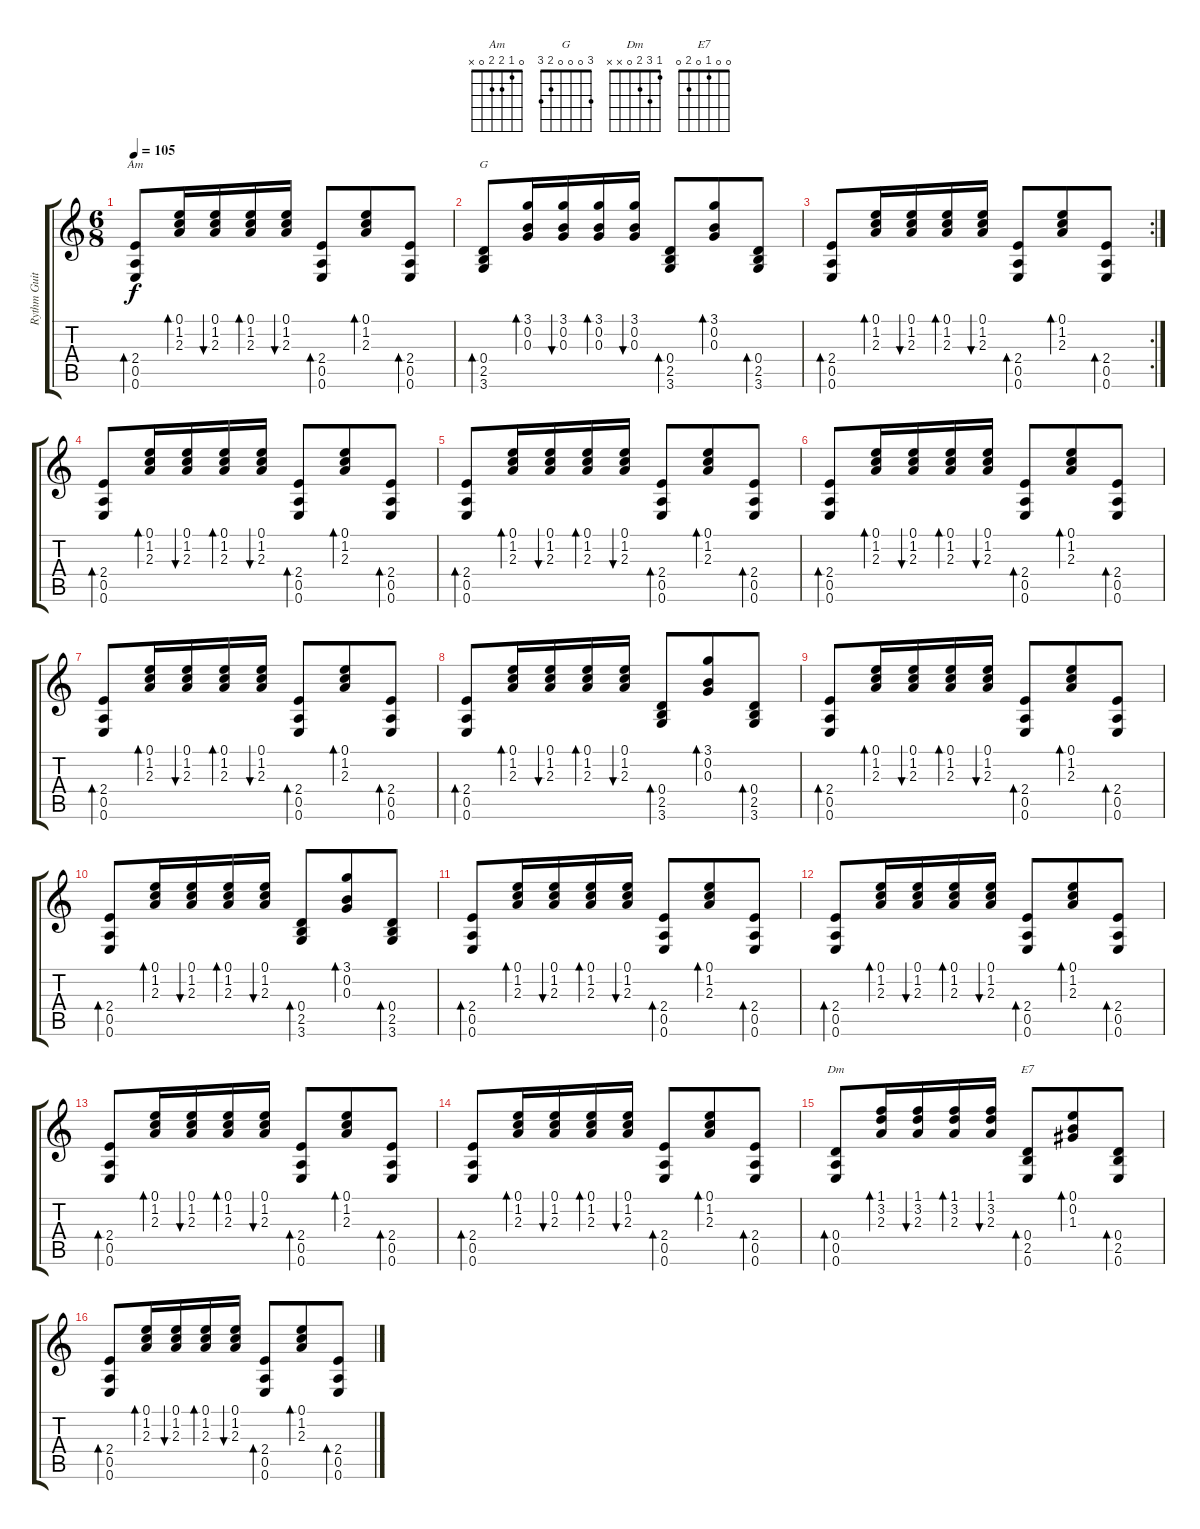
\track ("Rythm Guitar" "Rythm Guit") {instrument acousticguitarnylon}
\staff {score tabs}
\tuning (E4 B3 G3 D3 A2 E2) {hide}
\chord ("Am" 0 1 2 2 0 x)
\chord ("G" 3 0 0 0 2 3)
\chord ("Dm" 1 3 2 0 x x)
\chord ("E7" 0 0 1 0 2 0)
\ts (6 8)
\tempo 105
\clef g2
\ks c
(2.4 0.5 0.6).8{bd 60 ch "Am" dy f} (0.1 1.2 2.3).16{bd 60} (0.1 1.2 2.3).16{bu 60} (0.1 1.2 2.3).16{bd 60} (0.1 1.2 2.3).16{bu 60} (2.4 0.5 0.6).8{bd 60} (0.1 1.2 2.3).8{bd 120} (2.4 0.5 0.6).8{bd 120} |
(0.4 2.5 3.6).8{bd 120 ch "G"} (3.1 0.2 0.3).16{bd 120} (3.1 0.2 0.3).16{bu 120} (3.1 0.2 0.3).16{bd 120} (3.1 0.2 0.3).16{bu 120} (0.4 2.5 3.6).8{bd 120} (3.1 0.2 0.3).8{bd 120} (0.4 2.5 3.6).8{bd 120} |
\rc 2
(2.4 0.5 0.6).8{bd 60} (0.1 1.2 2.3).16{bd 60} (0.1 1.2 2.3).16{bu 60} (0.1 1.2 2.3).16{bd 60} (0.1 1.2 2.3).16{bu 60} (2.4 0.5 0.6).8{bd 60} (0.1 1.2 2.3).8{bd 120} (2.4 0.5 0.6).8{bd 120} |
(2.4 0.5 0.6).8{bd 60} (0.1 1.2 2.3).16{bd 60} (0.1 1.2 2.3).16{bu 60} (0.1 1.2 2.3).16{bd 60} (0.1 1.2 2.3).16{bu 60} (2.4 0.5 0.6).8{bd 60} (0.1 1.2 2.3).8{bd 120} (2.4 0.5 0.6).8{bd 120} |
(2.4 0.5 0.6).8{bd 60} (0.1 1.2 2.3).16{bd 60} (0.1 1.2 2.3).16{bu 60} (0.1 1.2 2.3).16{bd 60} (0.1 1.2 2.3).16{bu 60} (2.4 0.5 0.6).8{bd 60} (0.1 1.2 2.3).8{bd 120} (2.4 0.5 0.6).8{bd 120} |
(2.4 0.5 0.6).8{bd 60} (0.1 1.2 2.3).16{bd 60} (0.1 1.2 2.3).16{bu 60} (0.1 1.2 2.3).16{bd 60} (0.1 1.2 2.3).16{bu 60} (2.4 0.5 0.6).8{bd 60} (0.1 1.2 2.3).8{bd 120} (2.4 0.5 0.6).8{bd 120} |
(2.4 0.5 0.6).8{bd 60} (0.1 1.2 2.3).16{bd 60} (0.1 1.2 2.3).16{bu 60} (0.1 1.2 2.3).16{bd 60} (0.1 1.2 2.3).16{bu 60} (2.4 0.5 0.6).8{bd 60} (0.1 1.2 2.3).8{bd 120} (2.4 0.5 0.6).8{bd 120} |
(2.4 0.5 0.6).8{bd 60} (0.1 1.2 2.3).16{bd 60} (0.1 1.2 2.3).16{bu 60} (0.1 1.2 2.3).16{bd 60} (0.1 1.2 2.3).16{bu 60} (0.4 2.5 3.6).8{bd 60} (3.1 0.2 0.3).8{bd 120} (0.4 2.5 3.6).8{bd 120} |
(2.4 0.5 0.6).8{bd 60} (0.1 1.2 2.3).16{bd 60} (0.1 1.2 2.3).16{bu 60} (0.1 1.2 2.3).16{bd 60} (0.1 1.2 2.3).16{bu 60} (2.4 0.5 0.6).8{bd 60} (0.1 1.2 2.3).8{bd 120} (2.4 0.5 0.6).8{bd 120} |
(2.4 0.5 0.6).8{bd 60} (0.1 1.2 2.3).16{bd 60} (0.1 1.2 2.3).16{bu 60} (0.1 1.2 2.3).16{bd 60} (0.1 1.2 2.3).16{bu 60} (0.4 2.5 3.6).8{bd 60} (3.1 0.2 0.3).8{bd 120} (0.4 2.5 3.6).8{bd 120} |
(2.4 0.5 0.6).8{bd 60} (0.1 1.2 2.3).16{bd 60} (0.1 1.2 2.3).16{bu 60} (0.1 1.2 2.3).16{bd 60} (0.1 1.2 2.3).16{bu 60} (2.4 0.5 0.6).8{bd 60} (0.1 1.2 2.3).8{bd 120} (2.4 0.5 0.6).8{bd 120} |
(2.4 0.5 0.6).8{bd 60} (0.1 1.2 2.3).16{bd 60} (0.1 1.2 2.3).16{bu 60} (0.1 1.2 2.3).16{bd 60} (0.1 1.2 2.3).16{bu 60} (2.4 0.5 0.6).8{bd 60} (0.1 1.2 2.3).8{bd 120} (2.4 0.5 0.6).8{bd 120} |
(2.4 0.5 0.6).8{bd 60} (0.1 1.2 2.3).16{bd 60} (0.1 1.2 2.3).16{bu 60} (0.1 1.2 2.3).16{bd 60} (0.1 1.2 2.3).16{bu 60} (2.4 0.5 0.6).8{bd 60} (0.1 1.2 2.3).8{bd 120} (2.4 0.5 0.6).8{bd 120} |
(2.4 0.5 0.6).8{bd 60} (0.1 1.2 2.3).16{bd 60} (0.1 1.2 2.3).16{bu 60} (0.1 1.2 2.3).16{bd 60} (0.1 1.2 2.3).16{bu 60} (2.4 0.5 0.6).8{bd 60} (0.1 1.2 2.3).8{bd 120} (2.4 0.5 0.6).8{bd 120} |
(0.4 0.5 0.6).8{bd 120 ch "Dm"} (1.1 3.2 2.3).16{bd 120} (1.1 3.2 2.3).16{bu 120} (1.1 3.2 2.3).16{bd 120} (1.1 3.2 2.3).16{bu 120} (0.4 2.5 0.6).8{bd 120 ch "E7"} (0.1 0.2 1.3).8{bd 120} (0.4 2.5 0.6).8{bd 120} |
(2.4 0.5 0.6).8{bd 60} (0.1 1.2 2.3).16{bd 60} (0.1 1.2 2.3).16{bu 60} (0.1 1.2 2.3).16{bd 60} (0.1 1.2 2.3).16{bu 60} (2.4 0.5 0.6).8{bd 60} (0.1 1.2 2.3).8{bd 120} (2.4 0.5 0.6).8{bd 120}
